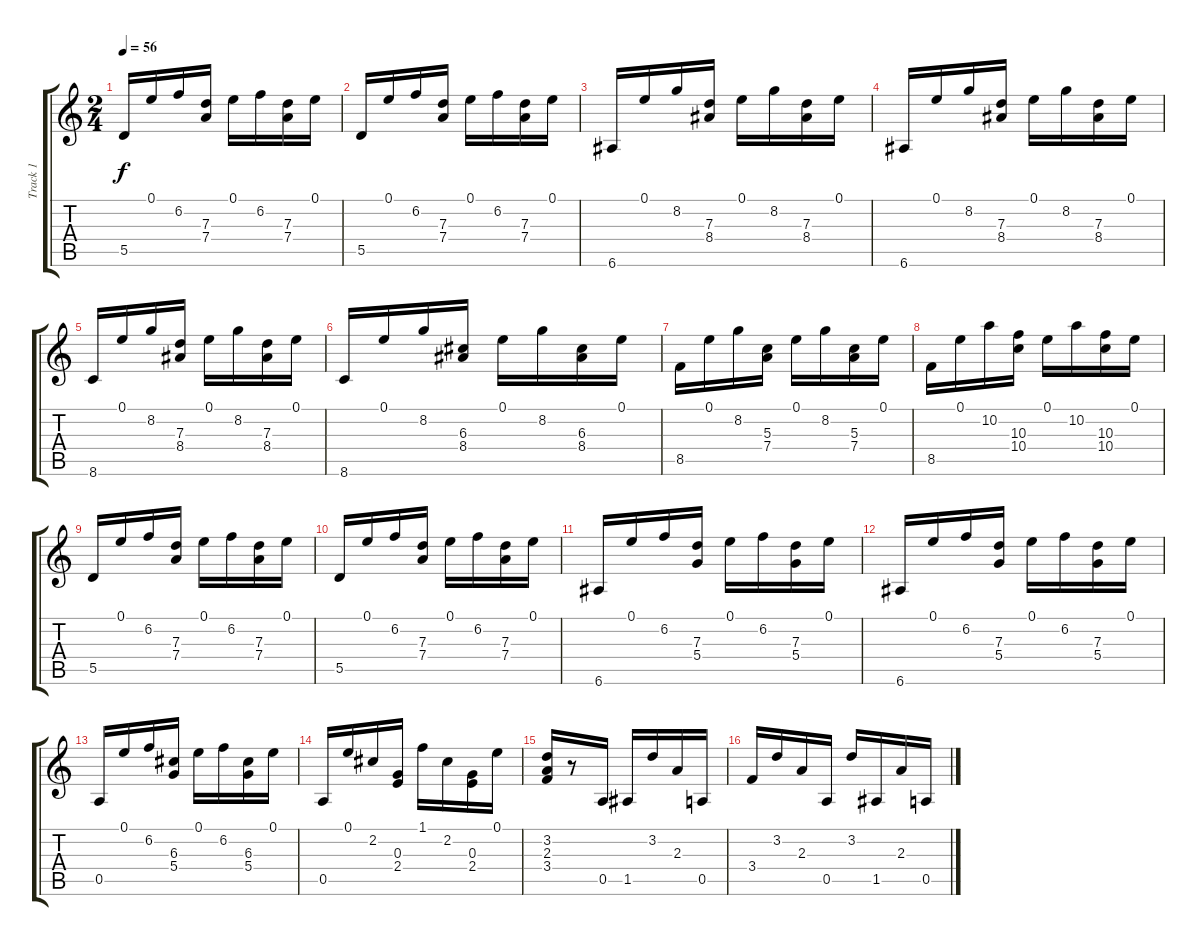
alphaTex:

\track ("Track 1" "Track 1") {instrument acousticguitarnylon}
\staff {score tabs}
\tuning (E4 B3 G3 D3 A2 E2) {hide}
\ts (2 4)
\tempo 56
\clef g2
\ks c
5.5.16{dy f instrument acousticguitarnylon} 0.1.16 6.2.16 (7.3 7.4).16 0.1.16 6.2.16 (7.3 7.4).16 0.1.16 |
5.5.16 0.1.16 6.2.16 (7.3 7.4).16 0.1.16 6.2.16 (7.3 7.4).16 0.1.16 |
6.6.16 0.1.16 8.2.16 (7.3 8.4).16 0.1.16 8.2.16 (7.3 8.4).16 0.1.16 |
6.6.16 0.1.16 8.2.16 (7.3 8.4).16 0.1.16 8.2.16 (7.3 8.4).16 0.1.16 |
8.6.16 0.1.16 8.2.16 (7.3 8.4).16 0.1.16 8.2.16 (7.3 8.4).16 0.1.16 |
8.6.16 0.1.16 8.2.16 (6.3 8.4).16 0.1.16 8.2.16 (6.3 8.4).16 0.1.16 |
8.5.16 0.1.16 8.2.16 (5.3 7.4).16 0.1.16 8.2.16 (5.3 7.4).16 0.1.16 |
8.5.16 0.1.16 10.2.16 (10.3 10.4).16 0.1.16 10.2.16 (10.3 10.4).16 0.1.16 |
5.5.16 0.1.16 6.2.16 (7.3 7.4).16 0.1.16 6.2.16 (7.3 7.4).16 0.1.16 |
5.5.16 0.1.16 6.2.16 (7.3 7.4).16 0.1.16 6.2.16 (7.3 7.4).16 0.1.16 |
6.6.16 0.1.16 6.2.16 (7.3 5.4).16 0.1.16 6.2.16 (7.3 5.4).16 0.1.16 |
6.6.16 0.1.16 6.2.16 (7.3 5.4).16 0.1.16 6.2.16 (7.3 5.4).16 0.1.16 |
0.5.16 0.1.16 6.2.16 (6.3 5.4).16 0.1.16 6.2.16 (6.3 5.4).16 0.1.16 |
0.5.16 0.1.16 2.2.16 (0.3 2.4).16 1.1.16 2.2.16 (0.3 2.4).16 0.1.16 |
(3.2 2.3 3.4).16 r.8 0.5.16 1.5.16 3.2.16 2.3.16 0.5.16 |
3.4.16 3.2.16 2.3.16 0.5.16 3.2.16 1.5.16 2.3.16 0.5.16
